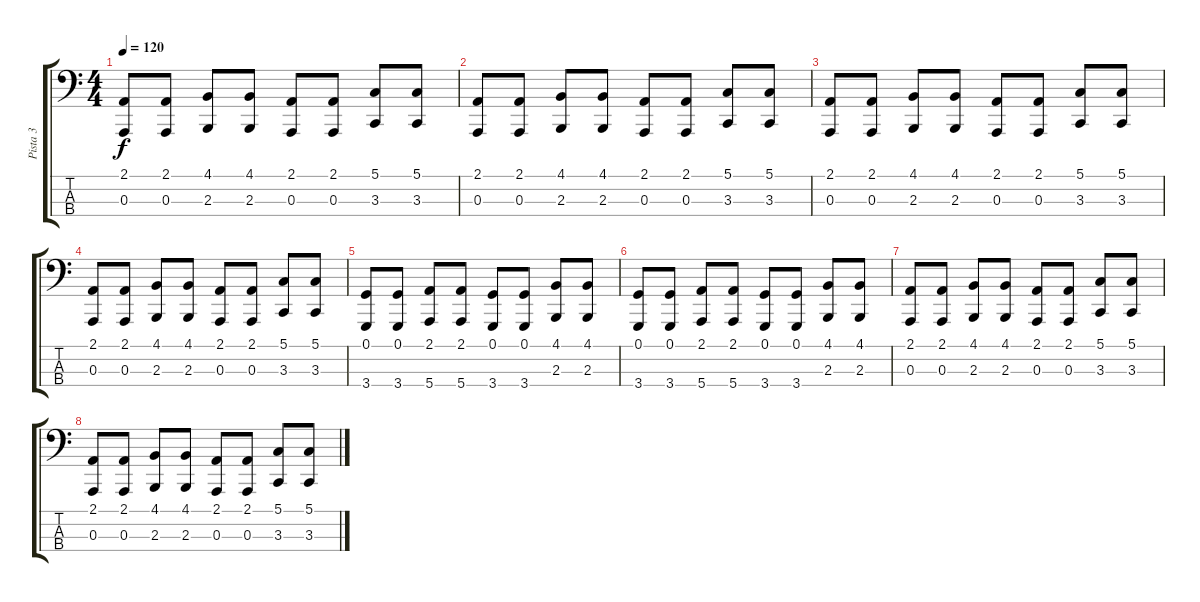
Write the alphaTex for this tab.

\track ("Pista 3" "Pista 3") {instrument lead2sawtooth}
\staff {score tabs}
\tuning (G2 D2 A1 E1) {hide}
\ts (4 4)
\tempo 120
\clef f4
\ks c
(2.1 0.3).8{dy f} (2.1 0.3).8 (4.1 2.3).8 (4.1 2.3).8 (2.1 0.3).8 (2.1 0.3).8 (5.1 3.3).8 (5.1 3.3).8 |
(2.1 0.3).8 (2.1 0.3).8 (4.1 2.3).8 (4.1 2.3).8 (2.1 0.3).8 (2.1 0.3).8 (5.1 3.3).8 (5.1 3.3).8 |
(2.1 0.3).8 (2.1 0.3).8 (4.1 2.3).8 (4.1 2.3).8 (2.1 0.3).8 (2.1 0.3).8 (5.1 3.3).8 (5.1 3.3).8 |
(2.1 0.3).8 (2.1 0.3).8 (4.1 2.3).8 (4.1 2.3).8 (2.1 0.3).8 (2.1 0.3).8 (5.1 3.3).8 (5.1 3.3).8 |
(0.1 3.4).8 (0.1 3.4).8 (2.1 5.4).8 (2.1 5.4).8 (0.1 3.4).8 (0.1 3.4).8 (4.1 2.3).8 (4.1 2.3).8 |
(0.1 3.4).8 (0.1 3.4).8 (2.1 5.4).8 (2.1 5.4).8 (0.1 3.4).8 (0.1 3.4).8 (4.1 2.3).8 (4.1 2.3).8 |
(2.1 0.3).8 (2.1 0.3).8 (4.1 2.3).8 (4.1 2.3).8 (2.1 0.3).8 (2.1 0.3).8 (5.1 3.3).8 (5.1 3.3).8 |
(2.1 0.3).8 (2.1 0.3).8 (4.1 2.3).8 (4.1 2.3).8 (2.1 0.3).8 (2.1 0.3).8 (5.1 3.3).8 (5.1 3.3).8
